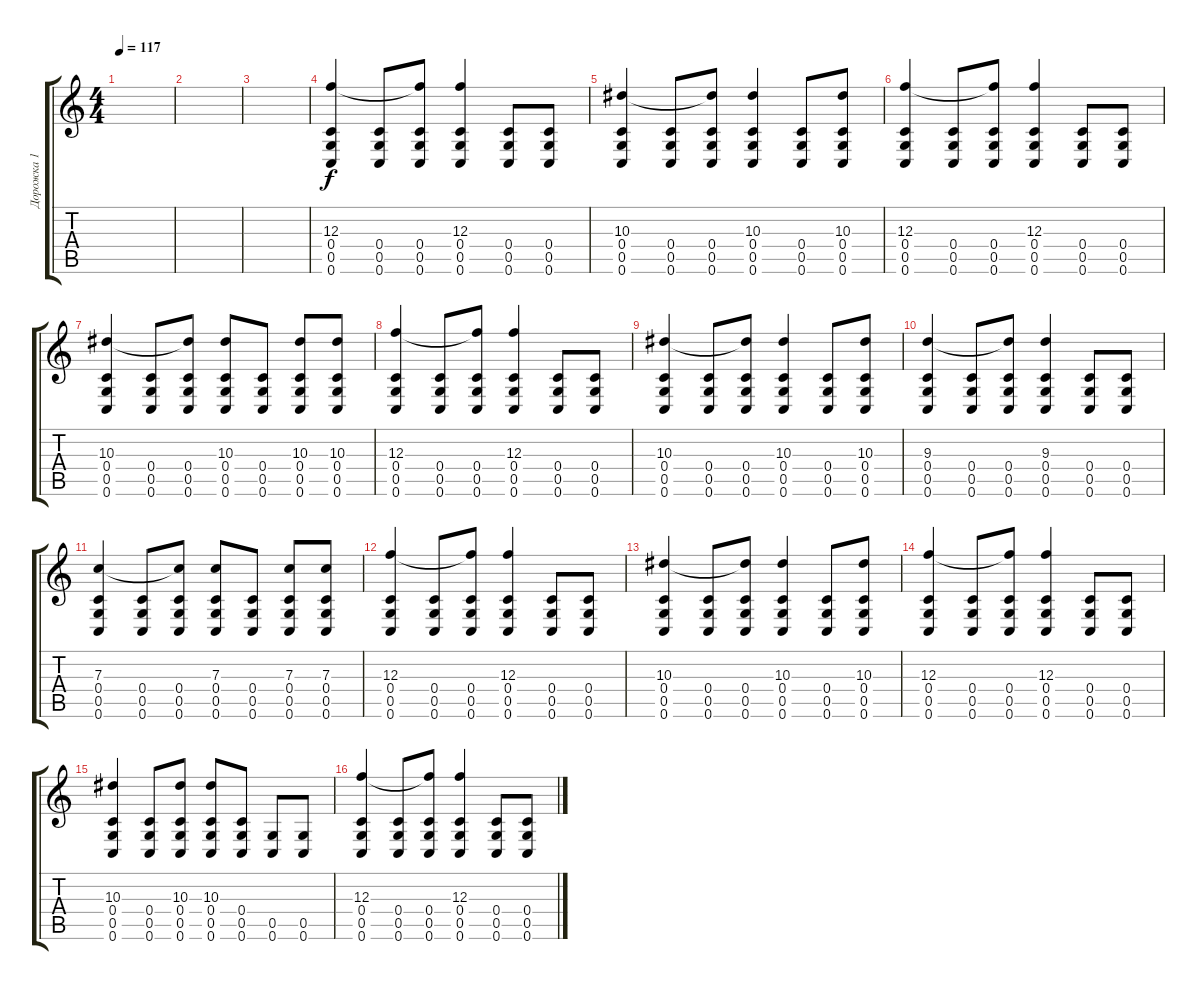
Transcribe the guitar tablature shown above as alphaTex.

\track ("Дорожка 1" "Дорожка 1") {instrument distortionguitar}
\staff {score tabs}
\tuning (D4 A3 F3 C3 G2 C2) {hide}
\ts (4 4)
\tempo 117
\clef g2
\ks c
|
|
|
(12.3 0.4 0.5 0.6).4 (0.4 0.5 0.6).8 (12.3{t} 0.4 0.5 0.6).8 (12.3 0.4 0.5 0.6).4 (0.4 0.5 0.6).8 (0.4 0.5 0.6).8 |
(10.3 0.4 0.5 0.6).4 (0.4 0.5 0.6).8 (10.3{t} 0.4 0.5 0.6).8 (10.3 0.4 0.5 0.6).4 (0.4 0.5 0.6).8 (10.3 0.4 0.5 0.6).8 |
(12.3 0.4 0.5 0.6).4 (0.4 0.5 0.6).8 (12.3{t} 0.4 0.5 0.6).8 (12.3 0.4 0.5 0.6).4 (0.4 0.5 0.6).8 (0.4 0.5 0.6).8 |
(10.3 0.4 0.5 0.6).4 (0.4 0.5 0.6).8 (10.3{t} 0.4 0.5 0.6).8 (10.3 0.4 0.5 0.6).8 (0.4 0.5 0.6).8 (10.3 0.4 0.5 0.6).8 (10.3 0.4 0.5 0.6).8 |
(12.3 0.4 0.5 0.6).4 (0.4 0.5 0.6).8 (12.3{t} 0.4 0.5 0.6).8 (12.3 0.4 0.5 0.6).4 (0.4 0.5 0.6).8 (0.4 0.5 0.6).8 |
(10.3 0.4 0.5 0.6).4 (0.4 0.5 0.6).8 (10.3{t} 0.4 0.5 0.6).8 (10.3 0.4 0.5 0.6).4 (0.4 0.5 0.6).8 (10.3 0.4 0.5 0.6).8 |
(9.3 0.4 0.5 0.6).4 (0.4 0.5 0.6).8 (9.3{t} 0.4 0.5 0.6).8 (9.3 0.4 0.5 0.6).4 (0.4 0.5 0.6).8 (0.4 0.5 0.6).8 |
(7.3 0.4 0.5 0.6).4 (0.4 0.5 0.6).8 (7.3{t} 0.4 0.5 0.6).8 (7.3 0.4 0.5 0.6).8 (0.4 0.5 0.6).8 (7.3 0.4 0.5 0.6).8 (7.3 0.4 0.5 0.6).8 |
(12.3 0.4 0.5 0.6).4 (0.4 0.5 0.6).8 (12.3{t} 0.4 0.5 0.6).8 (12.3 0.4 0.5 0.6).4 (0.4 0.5 0.6).8 (0.4 0.5 0.6).8 |
(10.3 0.4 0.5 0.6).4 (0.4 0.5 0.6).8 (10.3{t} 0.4 0.5 0.6).8 (10.3 0.4 0.5 0.6).4 (0.4 0.5 0.6).8 (10.3 0.4 0.5 0.6).8 |
(12.3 0.4 0.5 0.6).4 (0.4 0.5 0.6).8 (12.3{t} 0.4 0.5 0.6).8 (12.3 0.4 0.5 0.6).4 (0.4 0.5 0.6).8 (0.4 0.5 0.6).8 |
(10.3 0.4 0.5 0.6).4 (0.4 0.5 0.6).8 (10.3 0.4 0.5 0.6).8 (10.3 0.4 0.5 0.6).8 (0.4 0.5 0.6).8 (0.5 0.6).8 (0.5 0.6).8 |
(12.3 0.4 0.5 0.6).4 (0.4 0.5 0.6).8 (12.3{t} 0.4 0.5 0.6).8 (12.3 0.4 0.5 0.6).4 (0.4 0.5 0.6).8 (0.4 0.5 0.6).8
